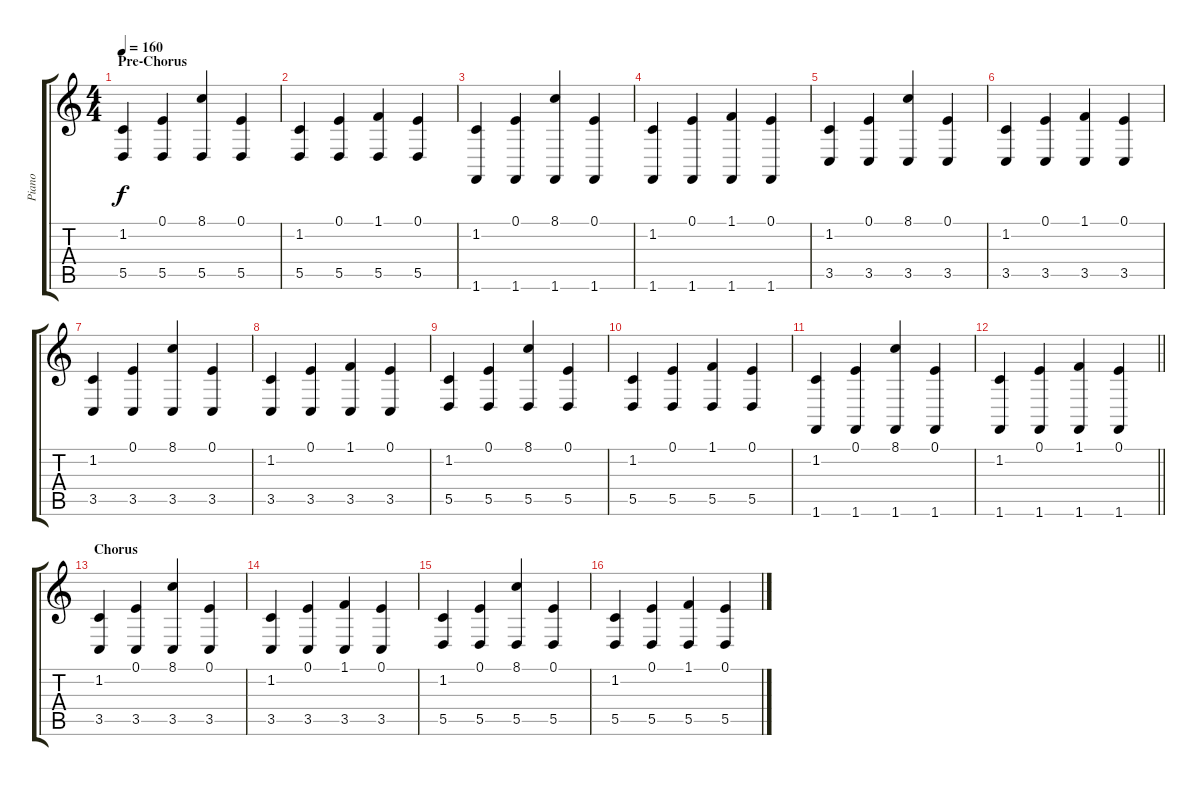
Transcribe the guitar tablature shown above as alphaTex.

\track ("Piano" "Piano") {instrument electricgrandpiano}
\staff {score tabs}
\tuning (E4 B3 G3 D3 A2 E2) {hide}
\ts (4 4)
\section ("" "Pre-Chorus")
\tempo 160
\clef g2
\ks c
(1.2 5.5).4{dy f} (0.1 5.5).4 (8.1 5.5).4 (0.1 5.5).4 |
(1.2 5.5).4 (0.1 5.5).4 (1.1 5.5).4 (0.1 5.5).4 |
(1.2 1.6).4 (0.1 1.6).4 (8.1 1.6).4 (0.1 1.6).4 |
(1.2 1.6).4 (0.1 1.6).4 (1.1 1.6).4 (0.1 1.6).4 |
(1.2 3.5).4 (0.1 3.5).4 (8.1 3.5).4 (0.1 3.5).4 |
(1.2 3.5).4 (0.1 3.5).4 (1.1 3.5).4 (0.1 3.5).4 |
(1.2 3.5).4 (0.1 3.5).4 (8.1 3.5).4 (0.1 3.5).4 |
(1.2 3.5).4 (0.1 3.5).4 (1.1 3.5).4 (0.1 3.5).4 |
(1.2 5.5).4 (0.1 5.5).4 (8.1 5.5).4 (0.1 5.5).4 |
(1.2 5.5).4 (0.1 5.5).4 (1.1 5.5).4 (0.1 5.5).4 |
(1.2 1.6).4 (0.1 1.6).4 (8.1 1.6).4 (0.1 1.6).4 |
\barLineRight lightlight
(1.2 1.6).4 (0.1 1.6).4 (1.1 1.6).4 (0.1 1.6).4 |
\section ("" "Chorus")
(1.2 3.5).4 (0.1 3.5).4 (8.1 3.5).4 (0.1 3.5).4 |
(1.2 3.5).4 (0.1 3.5).4 (1.1 3.5).4 (0.1 3.5).4 |
(1.2 5.5).4 (0.1 5.5).4 (8.1 5.5).4 (0.1 5.5).4 |
(1.2 5.5).4 (0.1 5.5).4 (1.1 5.5).4 (0.1 5.5).4
